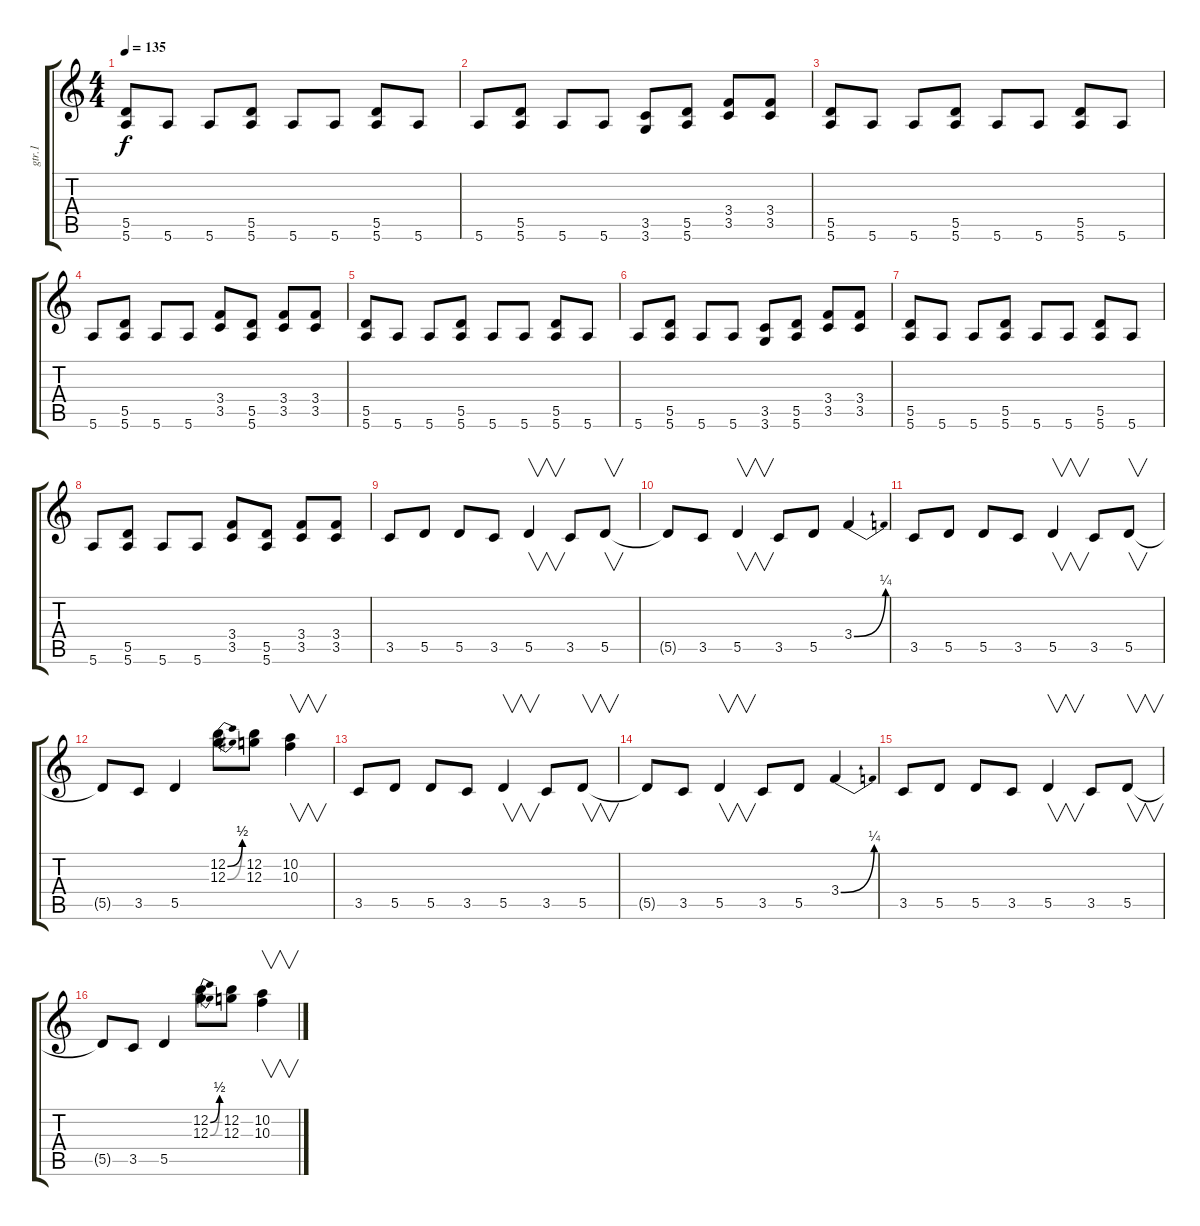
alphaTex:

\track ("gtr.1" "gtr.1") {instrument overdrivenguitar}
\staff {score tabs}
\tuning (E4 B3 G3 D3 A2 E2) {hide}
\ts (4 4)
\tempo 135
\clef g2
\ks c
(5.5 5.6).8{dy f instrument overdrivenguitar} 5.6.8 5.6.8 (5.5 5.6).8 5.6.8 5.6.8 (5.5 5.6).8 5.6.8 |
5.6.8 (5.5 5.6).8 5.6.8 5.6.8 (3.5 3.6).8 (5.5 5.6).8 (3.4 3.5).8 (3.4 3.5).8 |
(5.5 5.6).8 5.6.8 5.6.8 (5.5 5.6).8 5.6.8 5.6.8 (5.5 5.6).8 5.6.8 |
5.6.8 (5.5 5.6).8 5.6.8 5.6.8 (3.4 3.5).8 (5.5 5.6).8 (3.4 3.5).8 (3.4 3.5).8 |
(5.5 5.6).8 5.6.8 5.6.8 (5.5 5.6).8 5.6.8 5.6.8 (5.5 5.6).8 5.6.8 |
5.6.8 (5.5 5.6).8 5.6.8 5.6.8 (3.5 3.6).8 (5.5 5.6).8 (3.4 3.5).8 (3.4 3.5).8 |
(5.5 5.6).8 5.6.8 5.6.8 (5.5 5.6).8 5.6.8 5.6.8 (5.5 5.6).8 5.6.8 |
5.6.8 (5.5 5.6).8 5.6.8 5.6.8 (3.4 3.5).8 (5.5 5.6).8 (3.4 3.5).8 (3.4 3.5).8 |
3.5.8 5.5.8 5.5.8 3.5.8 5.5.4{v} 3.5.8 5.5.8{v} |
5.5{t}.8 3.5.8 5.5.4{v} 3.5.8 5.5.8 3.4{be (bend 0 0 60 1)}.4 |
3.5.8 5.5.8 5.5.8 3.5.8 5.5.4{v} 3.5.8 5.5.8{v} |
5.5{t}.8 3.5.8 5.5.4 (12.2{be (bend 0 0 60 2)} 12.3{be (bend 0 0 60 2)}).8 (12.2 12.3).8 (10.2 10.3).4{v} |
3.5.8 5.5.8 5.5.8 3.5.8 5.5.4{v} 3.5.8 5.5.8{v} |
5.5{t}.8 3.5.8 5.5.4{v} 3.5.8 5.5.8 3.4{be (bend 0 0 60 1)}.4 |
3.5.8 5.5.8 5.5.8 3.5.8 5.5.4{v} 3.5.8 5.5.8{v} |
5.5{t}.8 3.5.8 5.5.4 (12.2{be (bend 0 0 60 2)} 12.3{be (bend 0 0 60 2)}).8 (12.2 12.3).8 (10.2 10.3).4{v}
